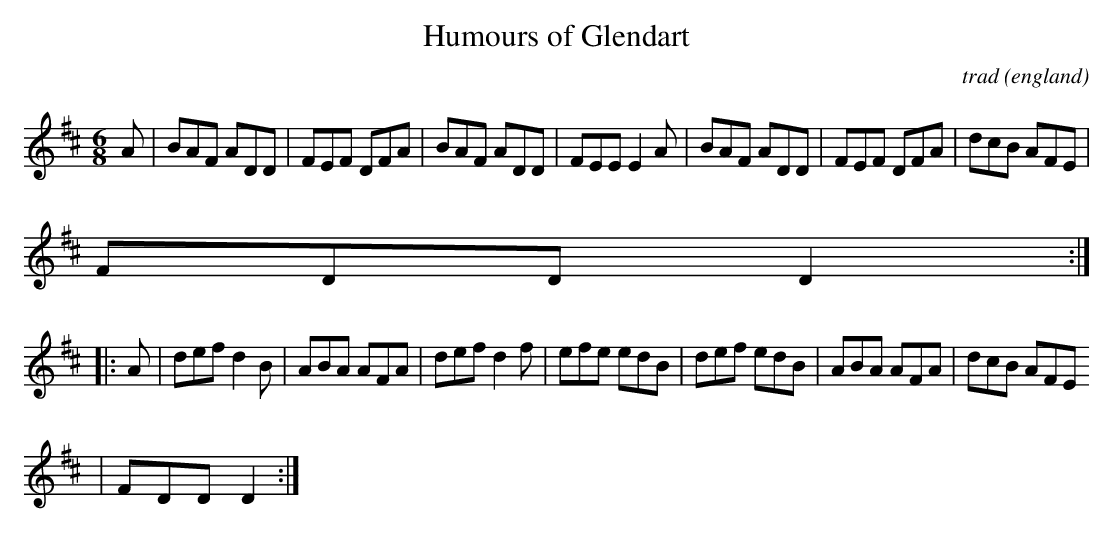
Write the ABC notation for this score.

X:1
T:Humours of Glendart
O:england
M:6/8
L:1/8
C:trad
K:D
A |BAF ADD | FEF DFA | BAF ADD | FEE E2  A|BAF ADD | FEF DFA | dcB AFE |
FDD D2 :|
|:A |def d2B | ABA AFA | def d2f | efe edB |def edB | ABA AFA | dcB AFE
| FDD D2 :|
